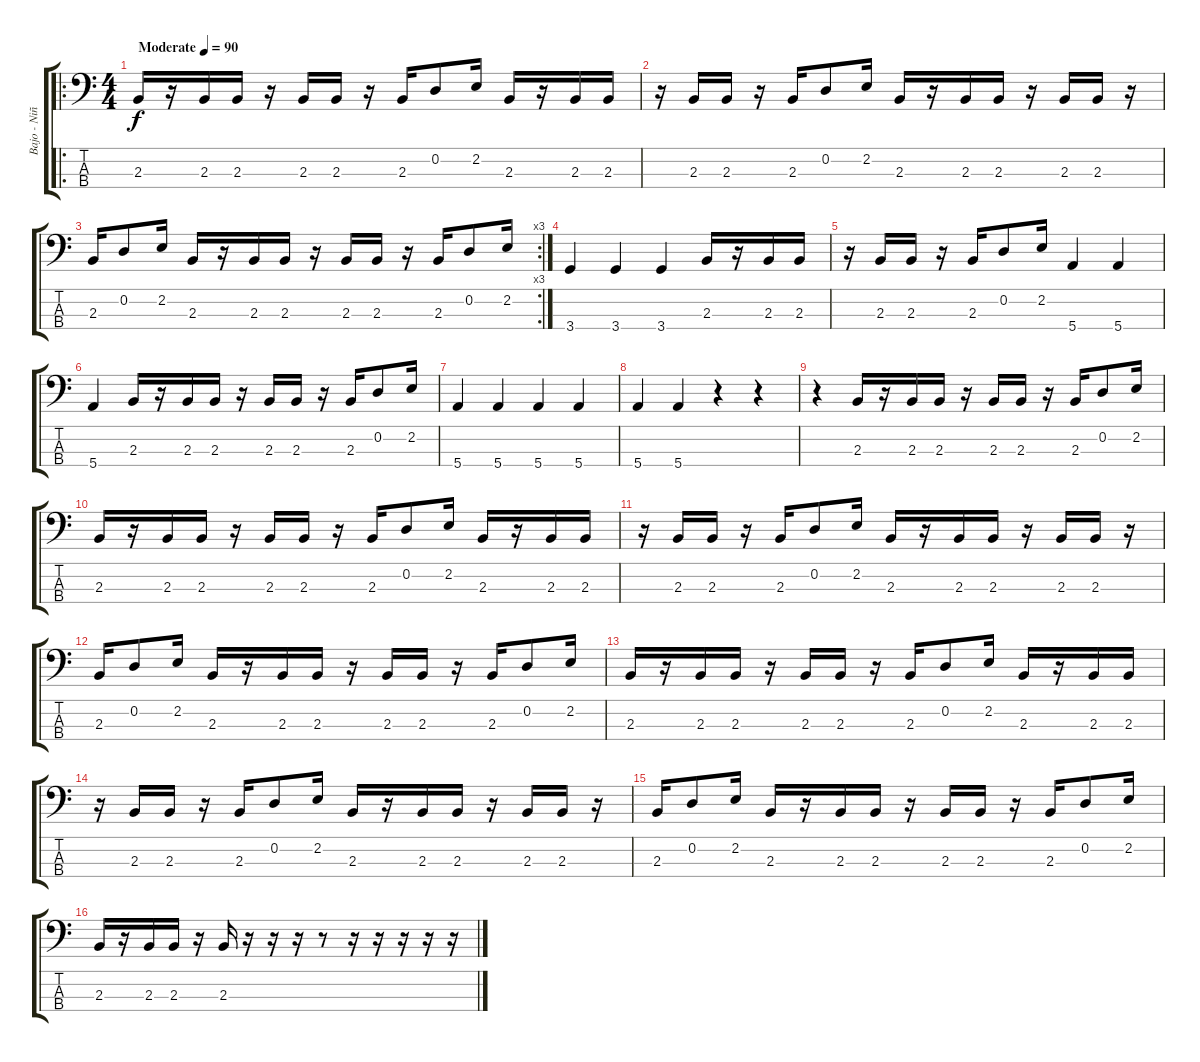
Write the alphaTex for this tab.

\track ("Bajo - Niña que Llora" "Bajo - Niñ") {instrument electricbassfinger}
\staff {score tabs}
\tuning (G2 D2 A1 E1) {hide}
\ro
\ts (4 4)
\tempo (90 "Moderate")
\clef f4
\ks c
2.3.16{dy f instrument electricbassfinger} r.16 2.3.16 2.3.16 r.16 2.3.16 2.3.16 r.16 2.3.16 0.2.8 2.2.16 2.3.16 r.16 2.3.16 2.3.16 |
r.16 2.3.16 2.3.16 r.16 2.3.16 0.2.8 2.2.16 2.3.16 r.16 2.3.16 2.3.16 r.16 2.3.16 2.3.16 r.16 |
\rc 3
2.3.16 0.2.8 2.2.16 2.3.16 r.16 2.3.16 2.3.16 r.16 2.3.16 2.3.16 r.16 2.3.16 0.2.8 2.2.16 |
3.4.4 3.4.4 3.4.4 2.3.16 r.16 2.3.16 2.3.16 |
r.16 2.3.16 2.3.16 r.16 2.3.16 0.2.8 2.2.16 5.4.4 5.4.4 |
5.4.4 2.3.16 r.16 2.3.16 2.3.16 r.16 2.3.16 2.3.16 r.16 2.3.16 0.2.8 2.2.16 |
5.4.4 5.4.4 5.4.4 5.4.4 |
5.4.4 5.4.4 r.4 r.4 |
r.4 2.3.16 r.16 2.3.16 2.3.16 r.16 2.3.16 2.3.16 r.16 2.3.16 0.2.8 2.2.16 |
2.3.16 r.16 2.3.16 2.3.16 r.16 2.3.16 2.3.16 r.16 2.3.16 0.2.8 2.2.16 2.3.16 r.16 2.3.16 2.3.16 |
r.16 2.3.16 2.3.16 r.16 2.3.16 0.2.8 2.2.16 2.3.16 r.16 2.3.16 2.3.16 r.16 2.3.16 2.3.16 r.16 |
2.3.16 0.2.8 2.2.16 2.3.16 r.16 2.3.16 2.3.16 r.16 2.3.16 2.3.16 r.16 2.3.16 0.2.8 2.2.16 |
2.3.16 r.16 2.3.16 2.3.16 r.16 2.3.16 2.3.16 r.16 2.3.16 0.2.8 2.2.16 2.3.16 r.16 2.3.16 2.3.16 |
r.16 2.3.16 2.3.16 r.16 2.3.16 0.2.8 2.2.16 2.3.16 r.16 2.3.16 2.3.16 r.16 2.3.16 2.3.16 r.16 |
2.3.16 0.2.8 2.2.16 2.3.16 r.16 2.3.16 2.3.16 r.16 2.3.16 2.3.16 r.16 2.3.16 0.2.8 2.2.16 |
2.3.16 r.16 2.3.16 2.3.16 r.16 2.3.16 r.16 r.16 r.16 r.8 r.16 r.16 r.16 r.16 r.16
